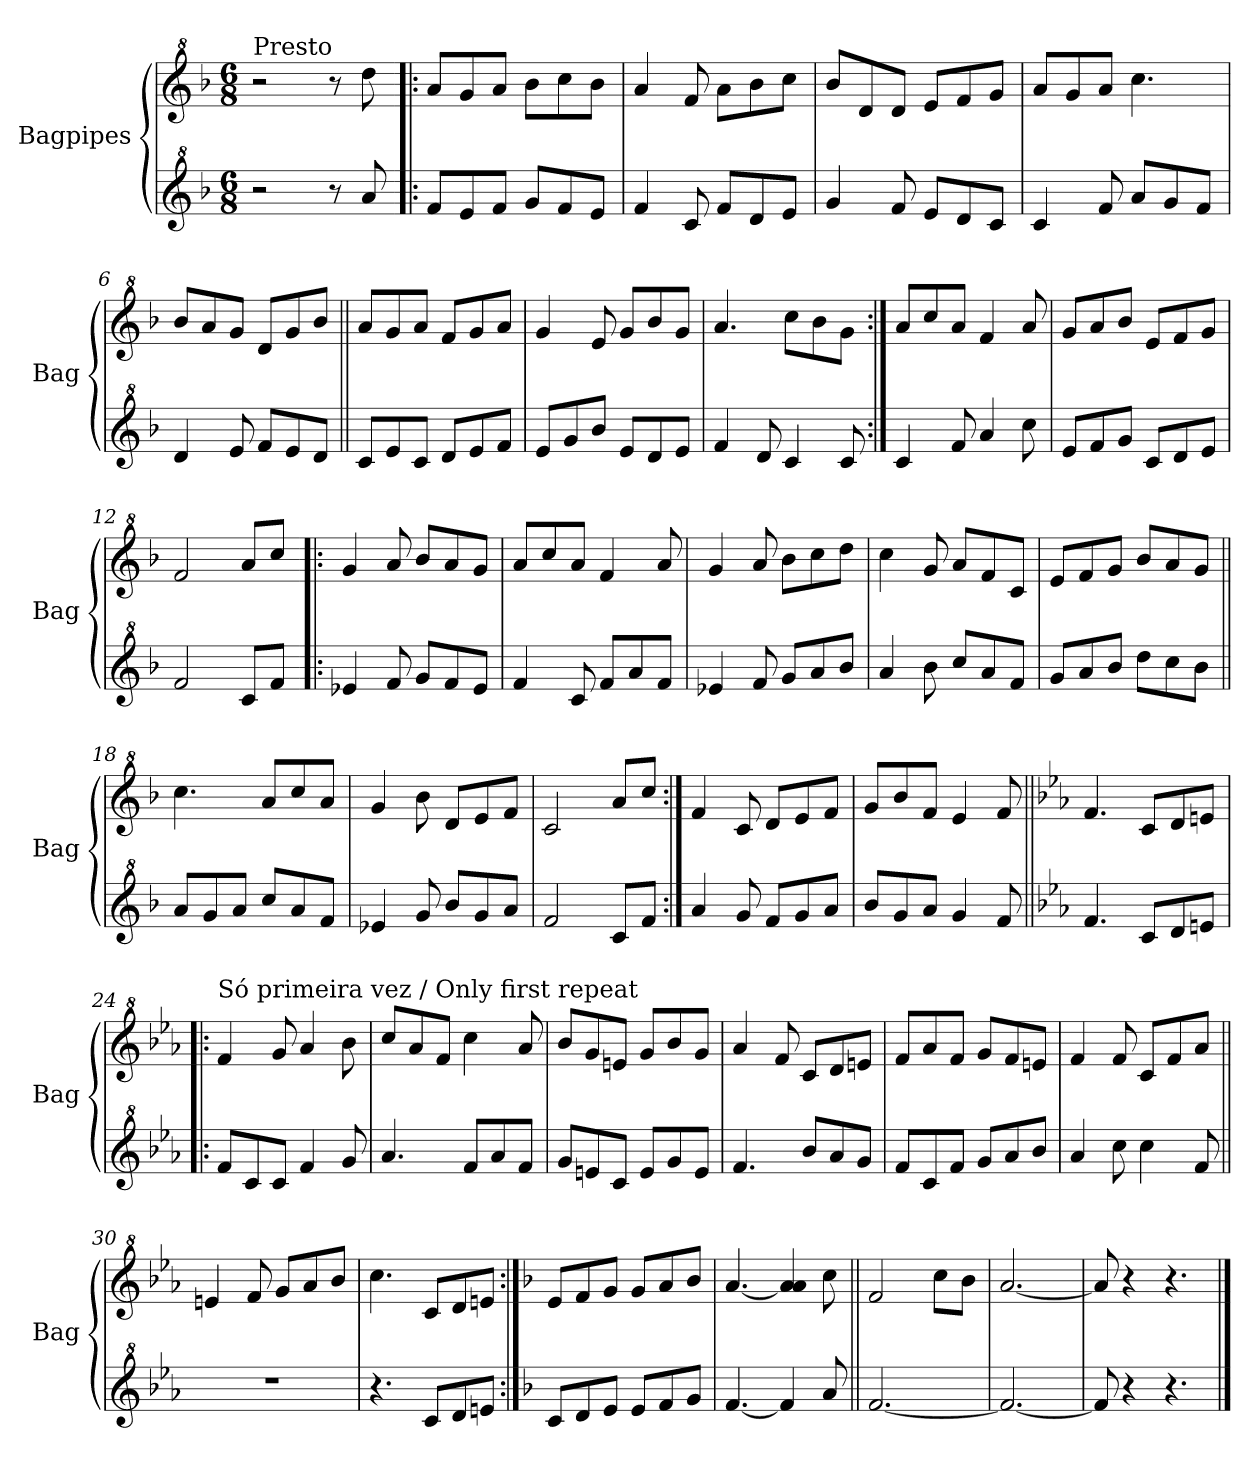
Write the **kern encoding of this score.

**kern	**kern
*part2	*part1
*staff2	*staff1
*I"Bagpipes	*I"Bagpipes
*I'Bag	*I'Bag
*clefG^2	*clefG^2
*k[b-]	*k[b-]
*F:	*F:
*M6/8	*M6/8
=1	=1
!	!LO:TX:a:t=Presto
2r	2r
8r	8r
8aa/	8ddd\
=2!|:	=2!|:
8ff/L	8aa/L
8ee/	8gg/
8ff/J	8aa/J
8gg/L	8bb-\L
8ff/	8ccc\
8ee/J	8bb-\J
=3	=3
4ff/	4aa/
8cc/	8ff/
8ff/L	8aa\L
8dd/	8bb-\
8ee/J	8ccc\J
=4	=4
4gg/	8bb-/L
.	8dd/
8ff/	8dd/J
8ee/L	8ee/L
8dd/	8ff/
8cc/J	8gg/J
=5	=5
4cc/	8aa/L
.	8gg/
8ff/	8aa/J
8aa/L	4.ccc\
8gg/	.
8ff/J	.
=6	=6
4dd/	8bb-/L
.	8aa/
8ee/	8gg/J
8ff/L	8dd/L
8ee/	8gg/
8dd/J	8bb-/J
=7||	=7||
8cc/L	8aa/L
8ee/	8gg/
8cc/J	8aa/J
8dd/L	8ff/L
8ee/	8gg/
8ff/J	8aa/J
!!LO:LB:g=z
=8	=8
8ee/L	4gg/
8gg/	.
8bb-/J	8ee/
8ee/L	8gg/L
8dd/	8bb-/
8ee/J	8gg/J
=9	=9
4ff/	4.aa/
8dd/	.
4cc/	8ccc\L
.	8bb-\
8cc/	8gg\J
=10:|!	=10:|!
4cc/	8aa/L
.	8ccc/
8ff/	8aa/J
4aa/	4ff/
8ccc\	8aa/
=11	=11
8ee/L	8gg/L
8ff/	8aa/
8gg/J	8bb-/J
8cc/L	8ee/L
8dd/	8ff/
8ee/J	8gg/J
=12	=12
2ff/	2ff/
8cc/L	8aa/L
8ff/J	8ccc/J
=13!|:	=13!|:
4ee-X/	4gg/
8ff/	8aa/
8gg/L	8bb-/L
8ff/	8aa/
8ee-/J	8gg/J
=14	=14
4ff/	8aa/L
.	8ccc/
8cc/	8aa/J
8ff/L	4ff/
8aa/	.
8ff/J	8aa/
!!LO:LB:g=z
=15	=15
4ee-X/	4gg/
8ff/	8aa/
8gg/L	8bb-\L
8aa/	8ccc\
8bb-/J	8ddd\J
=16	=16
4aa/	4ccc\
8bb-\	8gg/
8ccc/L	8aa/L
8aa/	8ff/
8ff/J	8cc/J
=17	=17
8gg/L	8ee/L
8aa/	8ff/
8bb-/J	8gg/J
8ddd\L	8bb-/L
8ccc\	8aa/
8bb-\J	8gg/J
=18||	=18||
8aa/L	4.ccc\
8gg/	.
8aa/J	.
8ccc/L	8aa/L
8aa/	8ccc/
8ff/J	8aa/J
=19	=19
4ee-X/	4gg/
8gg/	8bb-\
8bb-/L	8dd/L
8gg/	8ee/
8aa/J	8ff/J
=20	=20
2ff/	2cc/
8cc/L	8aa/L
8ff/J	8ccc/J
=21:|!	=21:|!
4aa/	4ff/
8gg/	8cc/
8ff/L	8dd/L
8gg/	8ee/
8aa/J	8ff/J
=22	=22
8bb-/L	8gg/L
8gg/	8bb-/
8aa/J	8ff/J
4gg/	4ee/
8ff/	8ff/
!!LO:LB:g=z
=23||	=23||
*k[b-e-a-]	*k[b-e-a-]
*E-:	*E-:
4.ff/	4.ff/
8cc/L	8cc/L
8dd/	8dd/
8een/J	8een/J
=24!|:	=24!|:
!	!LO:TX:a:t=Só primeira vez / Only first repeat
8ff/L	4ff/
8cc/	.
8cc/J	8gg/
4ff/	4aa-/
8gg/	8bb-\
=25	=25
4.aa-/	8ccc/L
.	8aa-/
.	8ff/J
8ff/L	4ccc\
8aa-/	.
8ff/J	8aa-/
=26	=26
8gg/L	8bb-/L
8een/	8gg/
8cc/J	8een/J
8ee/L	8gg/L
8gg/	8bb-/
8ee/J	8gg/J
=27	=27
4.ff/	4aa-/
.	8ff/
8bb-/L	8cc/L
8aa-/	8dd/
8gg/J	8een/J
=28	=28
8ff/L	8ff/L
8cc/	8aa-/
8ff/J	8ff/J
8gg/L	8gg/L
8aa-/	8ff/
8bb-/J	8een/J
=29	=29
4aa-/	4ff/
8ccc\	8ff/
4ccc\	8cc/L
.	8ff/
8ff/	8aa-/J
!!LO:LB:g=z
=30||	=30||
2.r	4een/
.	8ff/
.	8gg/L
.	8aa-/
.	8bb-/J
=31	=31
4.r	4.ccc\
8cc/L	8cc/L
8dd/	8dd/
8een/J	8een/J
=32:|!	=32:|!
*k[b-]	*k[b-]
*F:	*F:
8cc/L	8ee/L
8dd/	8ff/
8ee/J	8gg/J
8ee/L	8gg/L
8ff/	8aa/
8gg/J	8bb-/J
=33	=33
[4.ff/	[4.aa/
4ff/]	4aa/] 4aa/
8aa/	8ccc\
=34||	=34||
[2.ff/	2ff/
.	8ccc\L
.	8bb-\J
=35	=35
2.ff/_	[2.aa/
=36	=36
8ff/]	8aa/]
4r	4r
4.r	4.r
==	==
*-	*-
